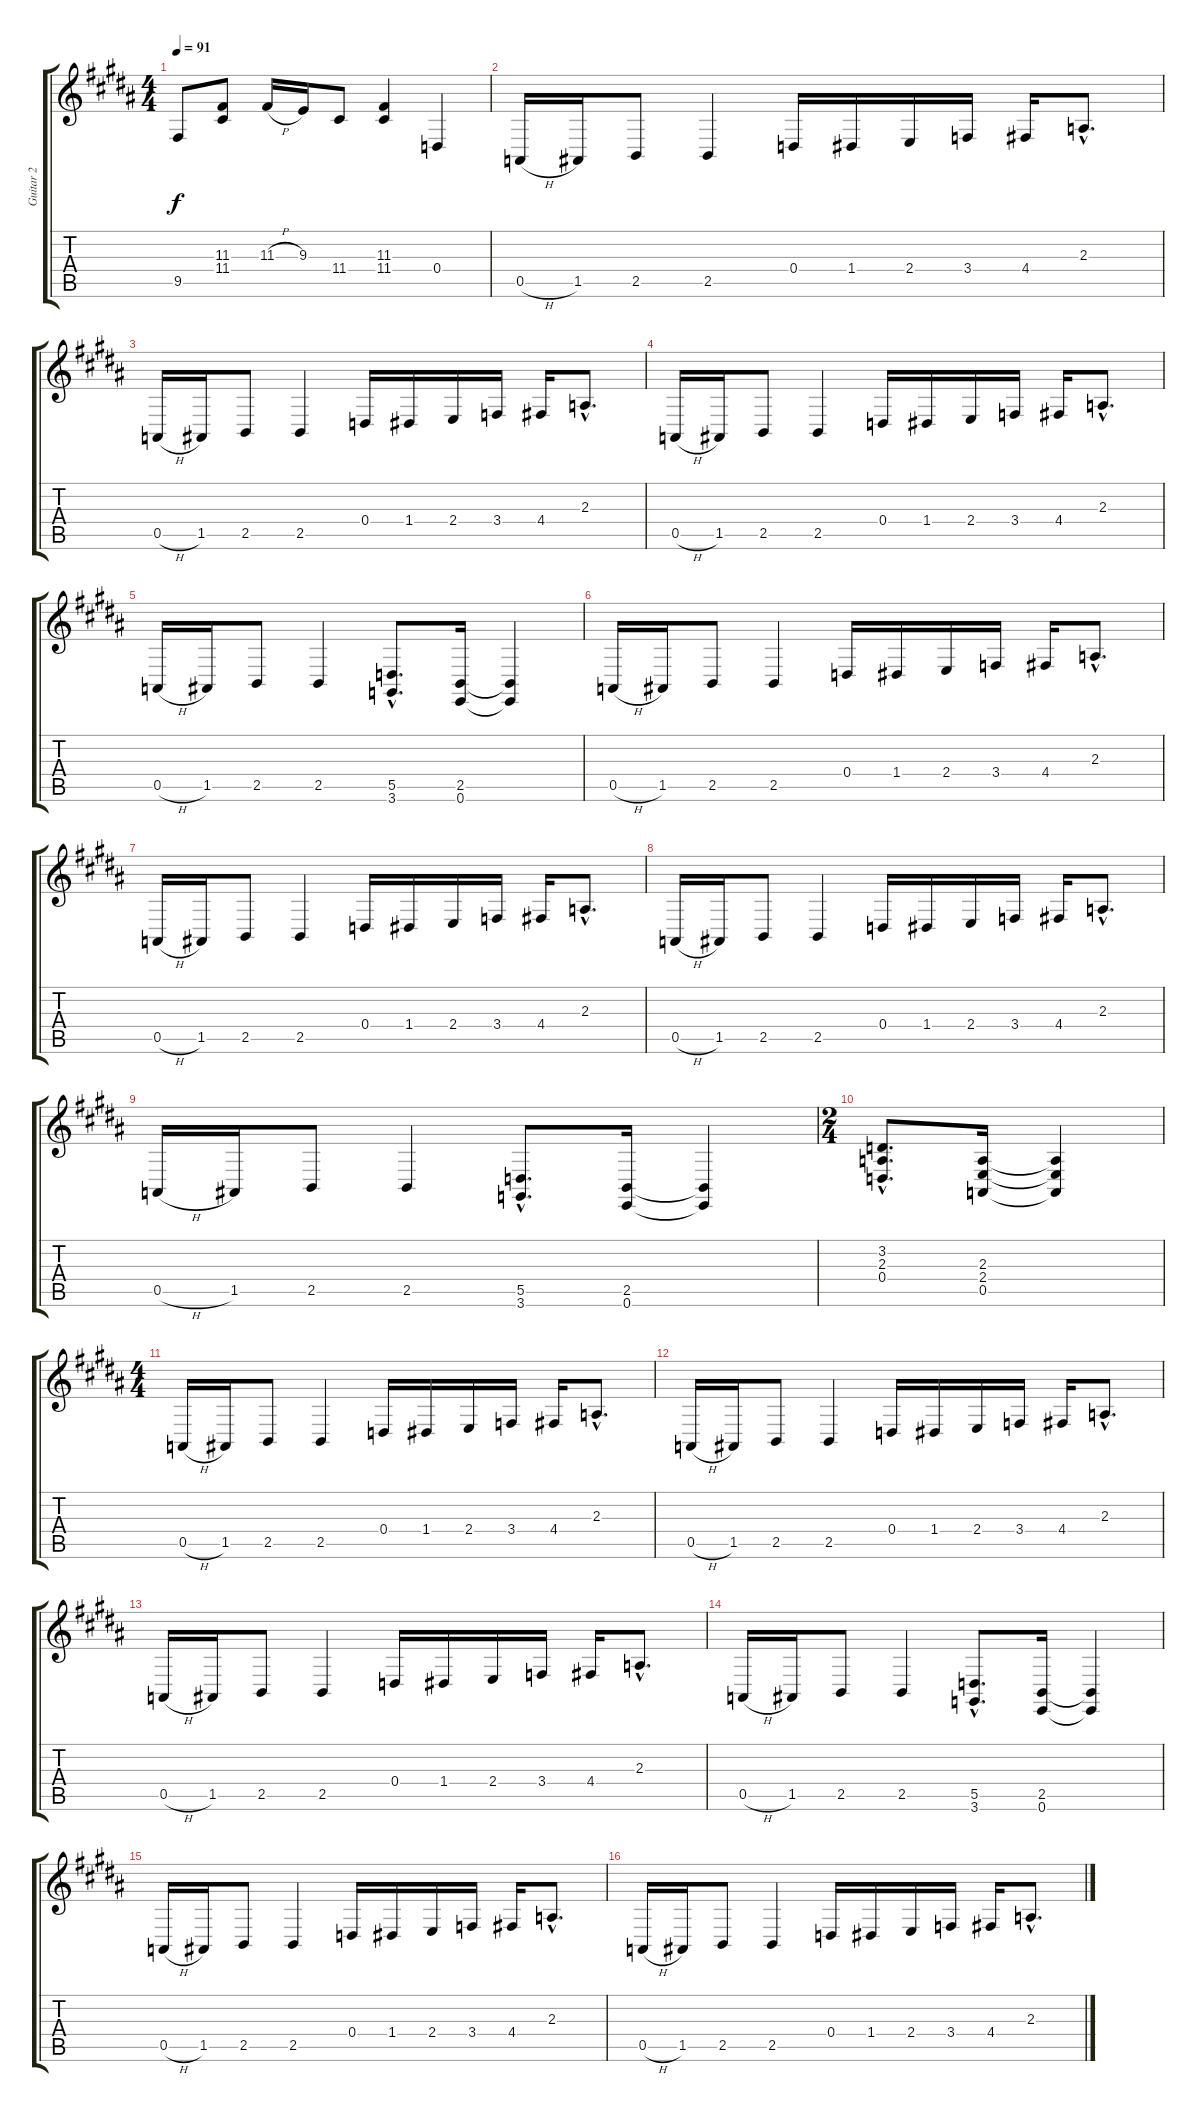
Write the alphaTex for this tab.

\track ("Guitar 2" "Guitar 2") {instrument lead5charang}
\staff {score tabs}
\tuning (E4 B3 G3 D3 A2 E2) {hide}
\ts (4 4)
\tempo 91
\clef g2
\ks b
9.5.8{dy f} (11.3 11.4).8 11.3{h}.16 9.3.16 11.4.8 (11.3 11.4).4 0.4.4 |
0.5{h}.16 1.5.16 2.5.8 2.5.4 0.4.16 1.4.16 2.4.16 3.4.16 4.4.16 2.3{hac}.8{d} |
0.5{h}.16 1.5.16 2.5.8 2.5.4 0.4.16 1.4.16 2.4.16 3.4.16 4.4.16 2.3{hac}.8{d} |
0.5{h}.16 1.5.16 2.5.8 2.5.4 0.4.16 1.4.16 2.4.16 3.4.16 4.4.16 2.3{hac}.8{d} |
0.5{h}.16 1.5.16 2.5.8 2.5.4 (5.5{hac} 3.6{hac}).8{d} (2.5 0.6).16 (2.5{t} 0.6{t}).4 |
0.5{h}.16 1.5.16 2.5.8 2.5.4 0.4.16 1.4.16 2.4.16 3.4.16 4.4.16 2.3{hac}.8{d} |
0.5{h}.16 1.5.16 2.5.8 2.5.4 0.4.16 1.4.16 2.4.16 3.4.16 4.4.16 2.3{hac}.8{d} |
0.5{h}.16 1.5.16 2.5.8 2.5.4 0.4.16 1.4.16 2.4.16 3.4.16 4.4.16 2.3{hac}.8{d} |
0.5{h}.16 1.5.16 2.5.8 2.5.4 (5.5{hac} 3.6{hac}).8{d} (2.5 0.6).16 (2.5{t} 0.6{t}).4 |
\ts (2 4)
(3.2{hac} 2.3{hac} 0.4{hac}).8{d} (2.3 2.4 0.5).16 (2.3{t} 2.4{t} 0.5{t}).4 |
\ts (4 4)
0.5{h}.16 1.5.16 2.5.8 2.5.4 0.4.16 1.4.16 2.4.16 3.4.16 4.4.16 2.3{hac}.8{d} |
0.5{h}.16 1.5.16 2.5.8 2.5.4 0.4.16 1.4.16 2.4.16 3.4.16 4.4.16 2.3{hac}.8{d} |
0.5{h}.16 1.5.16 2.5.8 2.5.4 0.4.16 1.4.16 2.4.16 3.4.16 4.4.16 2.3{hac}.8{d} |
0.5{h}.16 1.5.16 2.5.8 2.5.4 (5.5{hac} 3.6{hac}).8{d} (2.5 0.6).16 (2.5{t} 0.6{t}).4 |
0.5{h}.16 1.5.16 2.5.8 2.5.4 0.4.16 1.4.16 2.4.16 3.4.16 4.4.16 2.3{hac}.8{d} |
0.5{h}.16 1.5.16 2.5.8 2.5.4 0.4.16 1.4.16 2.4.16 3.4.16 4.4.16 2.3{hac}.8{d}
